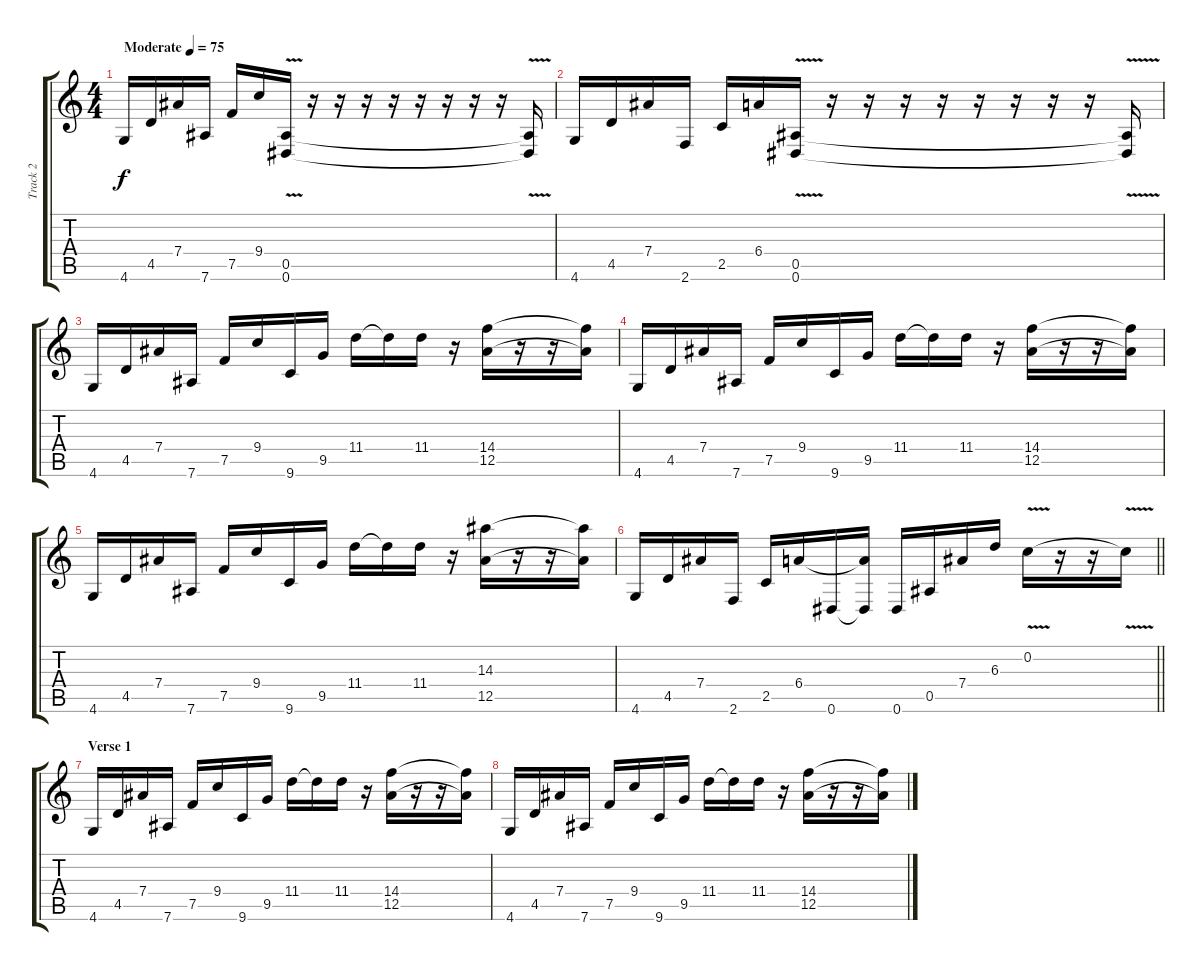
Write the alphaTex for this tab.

\track ("Track 2" "Track 2") {instrument distortionguitar}
\staff {score tabs}
\tuning (F4 C4 Ab3 Eb3 Bb2 Eb2) {hide}
\ts (4 4)
\tempo (75 "Moderate")
\clef g2
\ks c
4.6.16{dy f instrument electricguitarclean} 4.5.16 7.4.16 7.6.16 7.5.16 9.4.16 (0.5{v} 0.6{v}).16 r.16 r.16 r.16 r.16 r.16 r.16 r.16 r.16 (0.5{t} 0.6{t}).16 |
4.6.16 4.5.16 7.4.16 2.6.16 2.5.16 6.4.16 (0.5{v} 0.6{v}).16 r.16 r.16 r.16 r.16 r.16 r.16 r.16 r.16 (0.5{t} 0.6{t}).16 |
4.6.16 4.5.16 7.4.16 7.6.16 7.5.16 9.4.16 9.6.16 9.5.16 11.4.16 11.4{t}.16 11.4.16 r.16 (14.4 12.5).16 r.16 r.16 (14.4{t} 12.5{t}).16 |
4.6.16 4.5.16 7.4.16 7.6.16 7.5.16 9.4.16 9.6.16 9.5.16 11.4.16 11.4{t}.16 11.4.16 r.16 (14.4 12.5).16 r.16 r.16 (14.4{t} 12.5{t}).16 |
4.6.16 4.5.16 7.4.16 7.6.16 7.5.16 9.4.16 9.6.16 9.5.16 11.4.16 11.4{t}.16 11.4.16 r.16 (14.3 12.5).16 r.16 r.16 (14.3{t} 12.5{t}).16 |
\barLineRight lightlight
4.6.16 4.5.16 7.4.16 2.6.16 2.5.16 6.4.16 0.6.16 (6.4{t} 0.6{t}).16 0.6.16 0.5.16 7.4.16 6.3.16 0.2{v}.16 r.16 r.16 0.2{t}.16 |
\section ("" "Verse 1")
4.6.16 4.5.16 7.4.16 7.6.16 7.5.16 9.4.16 9.6.16 9.5.16 11.4.16 11.4{t}.16 11.4.16 r.16 (14.4 12.5).16 r.16 r.16 (14.4{t} 12.5{t}).16 |
4.6.16 4.5.16 7.4.16 7.6.16 7.5.16 9.4.16 9.6.16 9.5.16 11.4.16 11.4{t}.16 11.4.16 r.16 (14.4 12.5).16 r.16 r.16 (14.4{t} 12.5{t}).16
